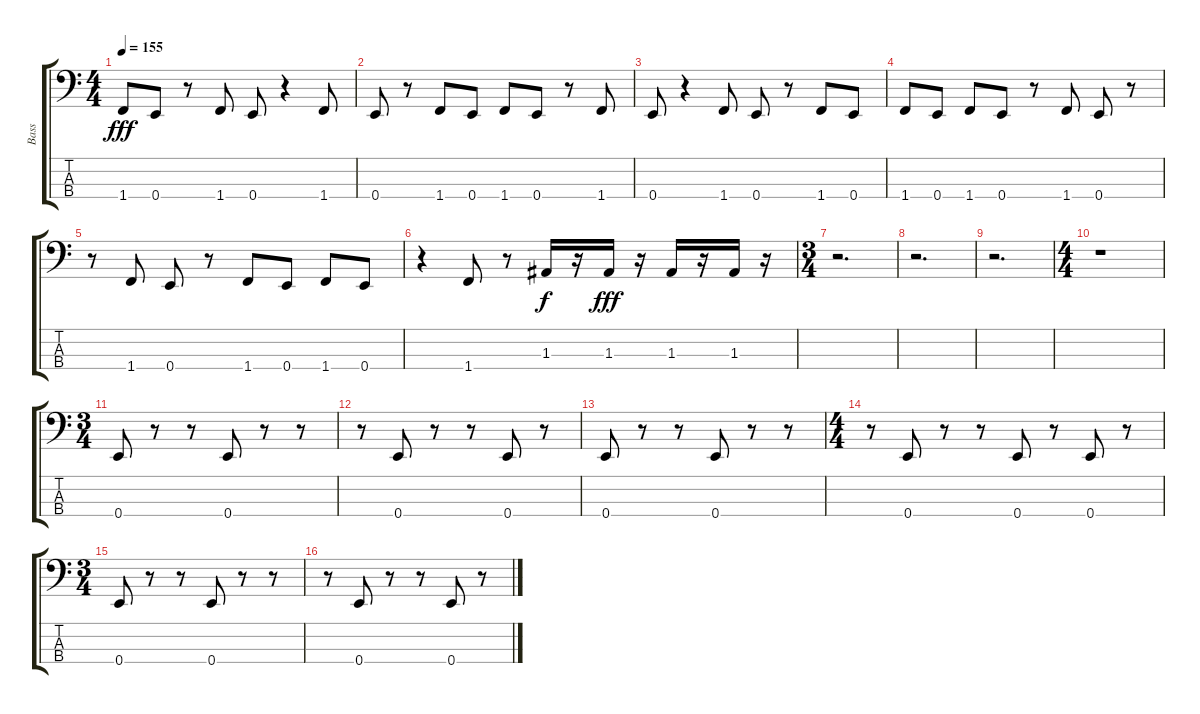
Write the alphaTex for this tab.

\track ("Bass" "Bass") {instrument electricbassfinger}
\staff {score tabs}
\tuning (G2 D2 A1 E1) {hide}
\ts (4 4)
\tempo 155
\clef f4
\ks c
1.4.8{dy fff} 0.4.8 r.8 1.4.8 0.4.8 r.4 1.4.8 |
0.4.8 r.8 1.4.8 0.4.8 1.4.8 0.4.8 r.8 1.4.8 |
0.4.8 r.4 1.4.8 0.4.8 r.8 1.4.8 0.4.8 |
1.4.8 0.4.8 1.4.8 0.4.8 r.8 1.4.8 0.4.8 r.8 |
r.8 1.4.8 0.4.8 r.8 1.4.8 0.4.8 1.4.8 0.4.8 |
r.4 1.4.8 r.8 1.3.16{dy f} r.16 1.3.16{dy fff} r.16 1.3.16 r.16 1.3.16 r.16 |
\ts (3 4)
r.2{d} |
r.2{d} |
r.2{d} |
\ts (4 4)
r.1 |
\ts (3 4)
0.4.8 r.8 r.8 0.4.8 r.8 r.8 |
r.8 0.4.8 r.8 r.8 0.4.8 r.8 |
0.4.8 r.8 r.8 0.4.8 r.8 r.8 |
\ts (4 4)
r.8 0.4.8 r.8 r.8 0.4.8 r.8 0.4.8 r.8 |
\ts (3 4)
0.4.8 r.8 r.8 0.4.8 r.8 r.8 |
r.8 0.4.8 r.8 r.8 0.4.8 r.8
